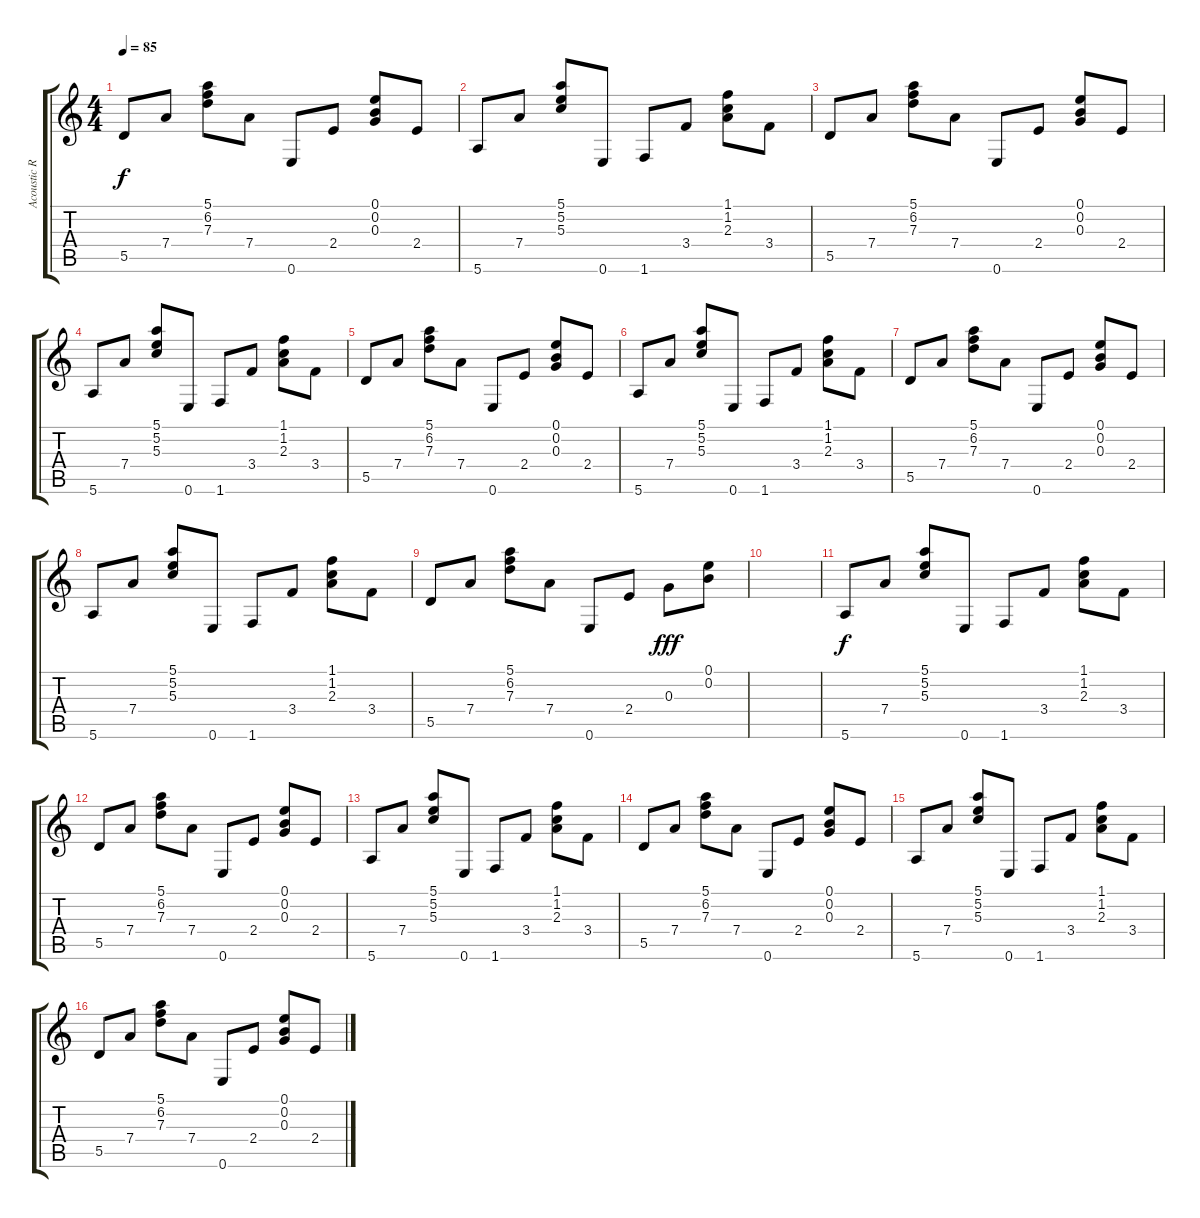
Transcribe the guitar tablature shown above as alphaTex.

\track ("Acoustic Rhythm" "Acoustic R") {instrument acousticguitarsteel}
\staff {score tabs}
\tuning (E4 B3 G3 D3 A2 E2) {hide}
\ts (4 4)
\tempo 85
\clef g2
\ks c
5.5.8{dy f} 7.4.8 (5.1 6.2 7.3).8 7.4.8 0.6.8 2.4.8 (0.1 0.2 0.3).8 2.4.8 |
5.6.8 7.4.8 (5.1 5.2 5.3).8 0.6.8 1.6.8 3.4.8 (1.1 1.2 2.3).8 3.4.8 |
5.5.8 7.4.8 (5.1 6.2 7.3).8 7.4.8 0.6.8 2.4.8 (0.1 0.2 0.3).8 2.4.8 |
5.6.8 7.4.8 (5.1 5.2 5.3).8 0.6.8 1.6.8 3.4.8 (1.1 1.2 2.3).8 3.4.8 |
5.5.8 7.4.8 (5.1 6.2 7.3).8 7.4.8 0.6.8 2.4.8 (0.1 0.2 0.3).8 2.4.8 |
5.6.8 7.4.8 (5.1 5.2 5.3).8 0.6.8 1.6.8 3.4.8 (1.1 1.2 2.3).8 3.4.8 |
5.5.8 7.4.8 (5.1 6.2 7.3).8 7.4.8 0.6.8 2.4.8 (0.1 0.2 0.3).8 2.4.8 |
5.6.8 7.4.8 (5.1 5.2 5.3).8 0.6.8 1.6.8 3.4.8 (1.1 1.2 2.3).8 3.4.8 |
5.5.8 7.4.8 (5.1 6.2 7.3).8 7.4.8 0.6.8 2.4.8 0.3.8{dy fff} (0.1 0.2).8 |
|
5.6.8{dy f} 7.4.8 (5.1 5.2 5.3).8 0.6.8 1.6.8 3.4.8 (1.1 1.2 2.3).8 3.4.8 |
5.5.8 7.4.8 (5.1 6.2 7.3).8 7.4.8 0.6.8 2.4.8 (0.1 0.2 0.3).8 2.4.8 |
5.6.8 7.4.8 (5.1 5.2 5.3).8 0.6.8 1.6.8 3.4.8 (1.1 1.2 2.3).8 3.4.8 |
5.5.8 7.4.8 (5.1 6.2 7.3).8 7.4.8 0.6.8 2.4.8 (0.1 0.2 0.3).8 2.4.8 |
5.6.8 7.4.8 (5.1 5.2 5.3).8 0.6.8 1.6.8 3.4.8 (1.1 1.2 2.3).8 3.4.8 |
5.5.8 7.4.8 (5.1 6.2 7.3).8 7.4.8 0.6.8 2.4.8 (0.1 0.2 0.3).8 2.4.8
